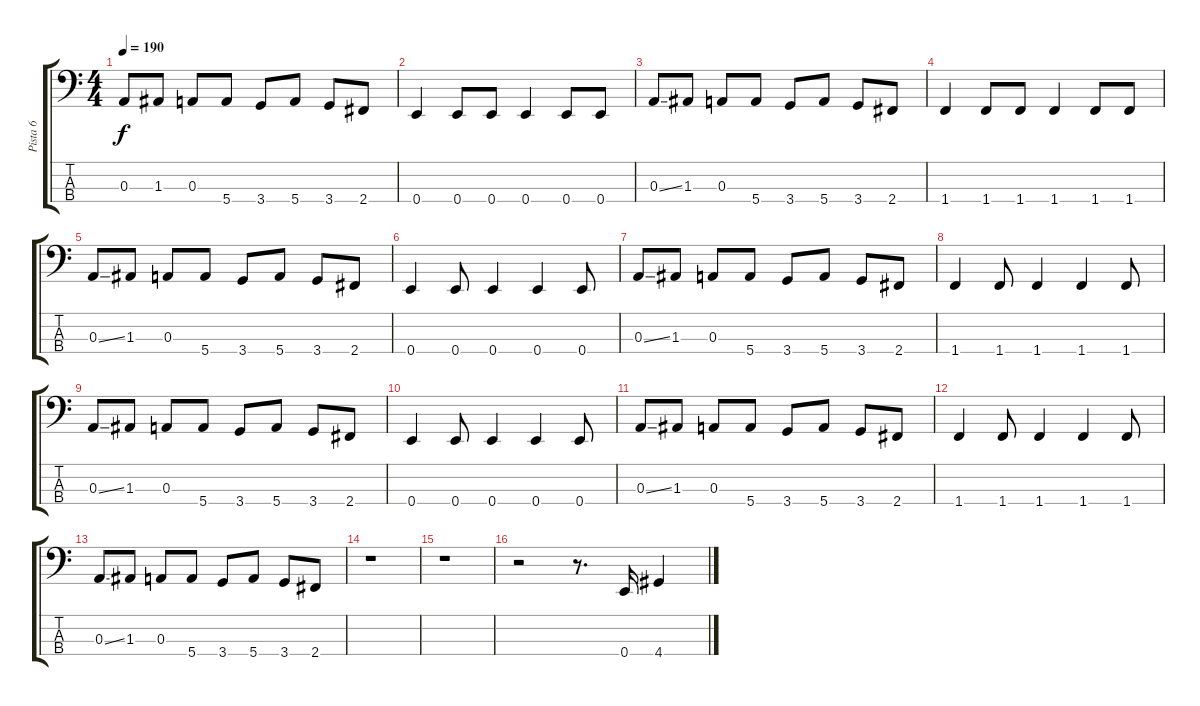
\track ("Pista 6" "Pista 6") {instrument electricbasspick}
\staff {score tabs}
\tuning (G2 D2 A1 E1) {hide}
\ts (4 4)
\tempo 190
\clef f4
\ks c
0.3.8{dy f} 1.3.8 0.3.8 5.4.8 3.4.8 5.4.8 3.4.8 2.4.8 |
0.4.4 0.4.8 0.4.8 0.4.4 0.4.8 0.4.8 |
0.3{ss}.8 1.3.8 0.3.8 5.4.8 3.4.8 5.4.8 3.4.8 2.4.8 |
1.4.4 1.4.8 1.4.8 1.4.4 1.4.8 1.4.8 |
0.3{ss}.8 1.3.8 0.3.8 5.4.8 3.4.8 5.4.8 3.4.8 2.4.8 |
0.4.4 0.4.8 0.4.4 0.4.4 0.4.8 |
0.3{ss}.8 1.3.8 0.3.8 5.4.8 3.4.8 5.4.8 3.4.8 2.4.8 |
1.4.4 1.4.8 1.4.4 1.4.4 1.4.8 |
0.3{ss}.8 1.3.8 0.3.8 5.4.8 3.4.8 5.4.8 3.4.8 2.4.8 |
0.4.4 0.4.8 0.4.4 0.4.4 0.4.8 |
0.3{ss}.8 1.3.8 0.3.8 5.4.8 3.4.8 5.4.8 3.4.8 2.4.8 |
1.4.4 1.4.8 1.4.4 1.4.4 1.4.8 |
0.3{ss}.8 1.3.8 0.3.8 5.4.8 3.4.8 5.4.8 3.4.8 2.4.8 |
r.1 |
r.1 |
r.2 r.8{d} 0.4.16 4.4.4
